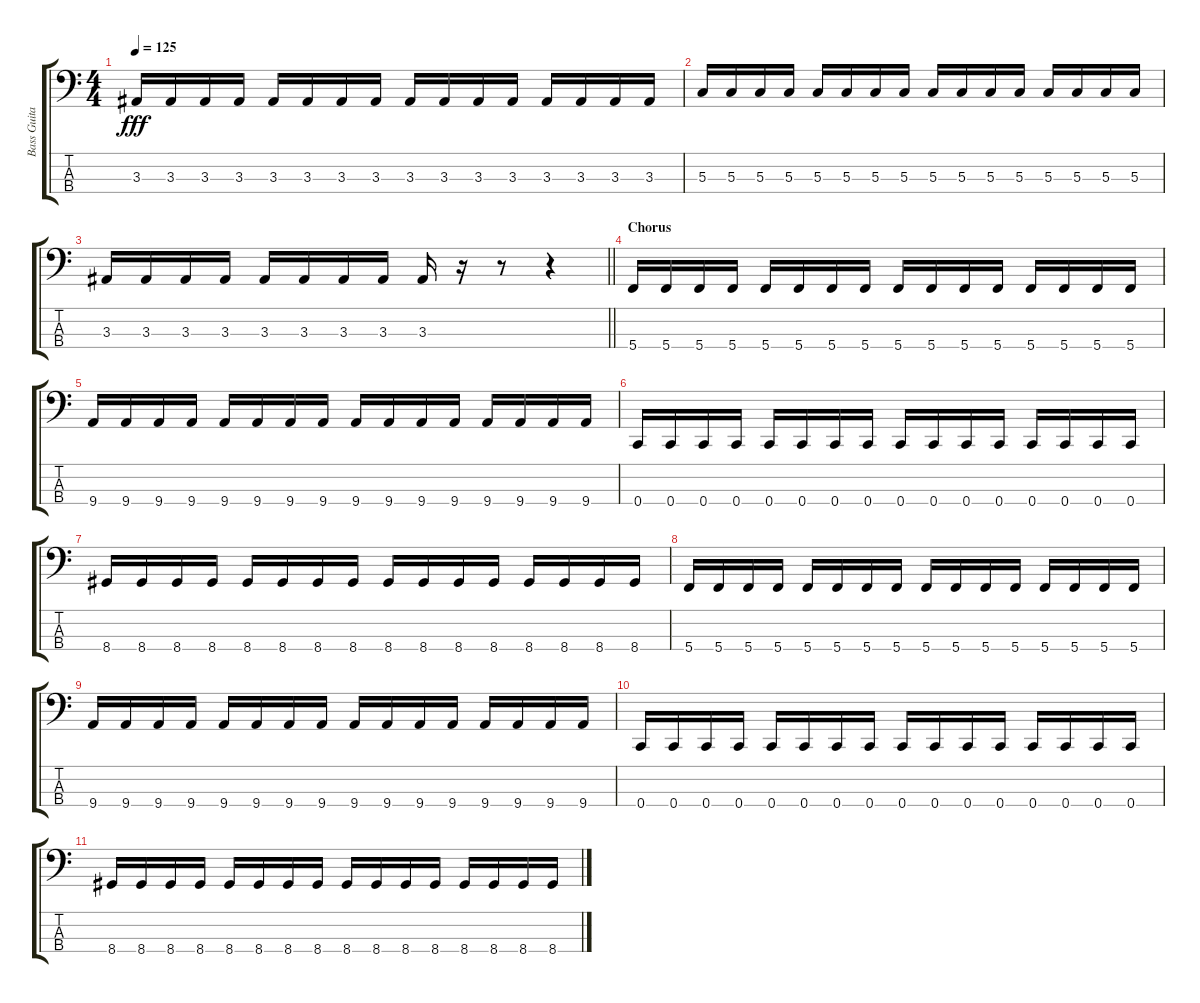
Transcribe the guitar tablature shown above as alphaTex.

\track ("Bass Guitar" "Bass Guita") {instrument electricbasspick}
\staff {score tabs}
\tuning (F2 C2 G1 C1) {hide}
\ts (4 4)
\tempo 125
\clef f4
\ks c
3.3.16{dy fff} 3.3.16 3.3.16 3.3.16 3.3.16 3.3.16 3.3.16 3.3.16 3.3.16 3.3.16 3.3.16 3.3.16 3.3.16 3.3.16 3.3.16 3.3.16 |
5.3.16 5.3.16 5.3.16 5.3.16 5.3.16 5.3.16 5.3.16 5.3.16 5.3.16 5.3.16 5.3.16 5.3.16 5.3.16 5.3.16 5.3.16 5.3.16 |
\barLineRight lightlight
3.3.16 3.3.16 3.3.16 3.3.16 3.3.16 3.3.16 3.3.16 3.3.16 3.3.16 r.16 r.8 r.4 |
\section ("" "Chorus")
5.4.16 5.4.16 5.4.16 5.4.16 5.4.16 5.4.16 5.4.16 5.4.16 5.4.16 5.4.16 5.4.16 5.4.16 5.4.16 5.4.16 5.4.16 5.4.16 |
9.4.16 9.4.16 9.4.16 9.4.16 9.4.16 9.4.16 9.4.16 9.4.16 9.4.16 9.4.16 9.4.16 9.4.16 9.4.16 9.4.16 9.4.16 9.4.16 |
0.4.16 0.4.16 0.4.16 0.4.16 0.4.16 0.4.16 0.4.16 0.4.16 0.4.16 0.4.16 0.4.16 0.4.16 0.4.16 0.4.16 0.4.16 0.4.16 |
8.4.16 8.4.16 8.4.16 8.4.16 8.4.16 8.4.16 8.4.16 8.4.16 8.4.16 8.4.16 8.4.16 8.4.16 8.4.16 8.4.16 8.4.16 8.4.16 |
5.4.16 5.4.16 5.4.16 5.4.16 5.4.16 5.4.16 5.4.16 5.4.16 5.4.16 5.4.16 5.4.16 5.4.16 5.4.16 5.4.16 5.4.16 5.4.16 |
9.4.16 9.4.16 9.4.16 9.4.16 9.4.16 9.4.16 9.4.16 9.4.16 9.4.16 9.4.16 9.4.16 9.4.16 9.4.16 9.4.16 9.4.16 9.4.16 |
0.4.16 0.4.16 0.4.16 0.4.16 0.4.16 0.4.16 0.4.16 0.4.16 0.4.16 0.4.16 0.4.16 0.4.16 0.4.16 0.4.16 0.4.16 0.4.16 |
8.4.16 8.4.16 8.4.16 8.4.16 8.4.16 8.4.16 8.4.16 8.4.16 8.4.16 8.4.16 8.4.16 8.4.16 8.4.16 8.4.16 8.4.16 8.4.16
